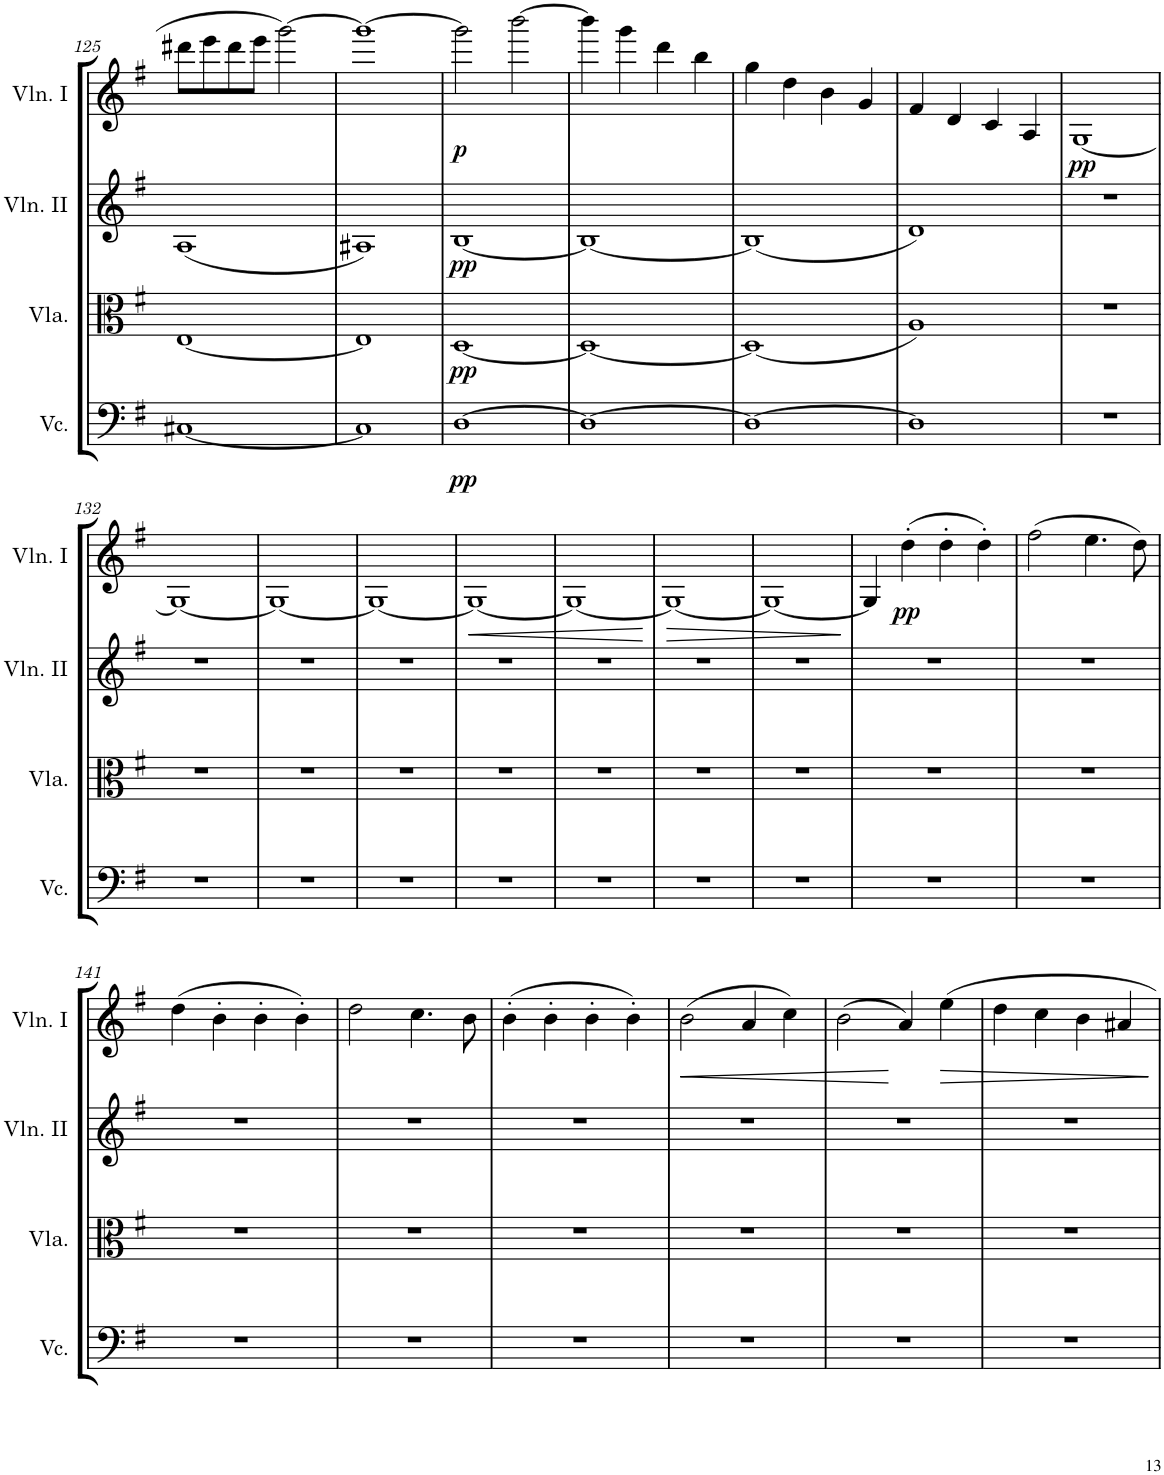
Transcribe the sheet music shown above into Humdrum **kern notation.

**kern	**dynam	**kern	**dynam	**kern	**dynam	**kern	**dynam
*part4	*part4	*part3	*part3	*part2	*part2	*part1	*part1
*staff4	*staff4	*staff3	*staff3	*staff2	*staff2	*staff1	*staff1
*I"Violoncellos	*	*I"Violas	*	*I"Violins II	*	*I"Violins I	*
*I'Vc.	*	*I'Vla.	*	*I'Vln. II	*	*I'Vln. I	*
!!LO:PB:g=z
*clefF4	*	*clefC3	*	*clefG2	*	*clefG2	*
*k[f#]	*	*k[f#]	*	*k[f#]	*	*k[f#]	*
*M4/4	*	*M4/4	*	*M4/4	*	*M4/4	*
=125	=125	=125	=125	=125	=125	=125	=125
[1C#X	.	[1E	.	(1A	.	8ddd#X\L	.
.	.	.	.	.	.	8eee\	.
.	.	.	.	.	.	8ddd#\	.
.	.	.	.	.	.	8eee\J	.
.	.	.	.	.	.	[2ggg\	.
=126	=126	=126	=126	=126	=126	=126	=126
1C#]	.	1E]	.	1A#X)	.	1ggg_	.
=127	=127	=127	=127	=127	=127	=127	=127
!	!LO:DY:b	!	!LO:DY:b	!	!LO:DY:b	!	!LO:DY:b
[1D	pp	[1D	pp	[1B	pp	2ggg\]	p
.	.	.	.	.	.	[2bbb\	.
=128	=128	=128	=128	=128	=128	=128	=128
1D_	.	1D_	.	1B_	.	4bbb\]	.
.	.	.	.	.	.	4ggg\	.
.	.	.	.	.	.	4ddd\	.
.	.	.	.	.	.	4bb\	.
=129	=129	=129	=129	=129	=129	=129	=129
1D_	.	(1D]	.	(1B]	.	4gg\	.
.	.	.	.	.	.	4dd\	.
.	.	.	.	.	.	4b\	.
.	.	.	.	.	.	4g/	.
=130	=130	=130	=130	=130	=130	=130	=130
1D]	.	1A)	.	1d)	.	4f#/	.
.	.	.	.	.	.	4d/	.
.	.	.	.	.	.	4c/	.
.	.	.	.	.	.	4A/	.
=131	=131	=131	=131	=131	=131	=131	=131
!	!	!	!	!	!	!	!LO:DY:b
1r	.	1r	.	1r	.	[1G	pp
!!LO:LB:g=z
=132	=132	=132	=132	=132	=132	=132	=132
1r	.	1r	.	1r	.	1G_	.
=133	=133	=133	=133	=133	=133	=133	=133
1r	.	1r	.	1r	.	1G_	.
=134	=134	=134	=134	=134	=134	=134	=134
1r	.	1r	.	1r	.	1G_	.
=135	=135	=135	=135	=135	=135	=135	=135
!	!	!	!	!	!	!	!LO:HP:b
1r	.	1r	.	1r	.	1G_	<
=136	=136	=136	=136	=136	=136	=136	=136
1r	.	1r	.	1r	.	1G_	.
.	.	.	.	.	.	.	[
=137	=137	=137	=137	=137	=137	=137	=137
!	!	!	!	!	!	!	!LO:HP:b
1r	.	1r	.	1r	.	1G_	>
=138	=138	=138	=138	=138	=138	=138	=138
1r	.	1r	.	1r	.	1G_	.
.	.	.	.	.	.	.	]
=139	=139	=139	=139	=139	=139	=139	=139
1r	.	1r	.	1r	.	4G/]	.
!	!	!	!	!	!	!	!LO:DY:b
.	.	.	.	.	.	(4dd'\	pp
.	.	.	.	.	.	4dd'\	.
.	.	.	.	.	.	4dd'\)	.
=140	=140	=140	=140	=140	=140	=140	=140
1r	.	1r	.	1r	.	(2ff#\	.
.	.	.	.	.	.	4.ee\	.
.	.	.	.	.	.	8dd\)	.
!!LO:LB:g=z
=141	=141	=141	=141	=141	=141	=141	=141
1r	.	1r	.	1r	.	(4dd\	.
.	.	.	.	.	.	4b'\	.
.	.	.	.	.	.	4b'\	.
.	.	.	.	.	.	4b'\)	.
=142	=142	=142	=142	=142	=142	=142	=142
1r	.	1r	.	1r	.	2dd\	.
.	.	.	.	.	.	4.cc\	.
.	.	.	.	.	.	8b\	.
=143	=143	=143	=143	=143	=143	=143	=143
1r	.	1r	.	1r	.	(4b'\	.
.	.	.	.	.	.	4b'\	.
.	.	.	.	.	.	4b'\	.
.	.	.	.	.	.	4b'\)	.
=144	=144	=144	=144	=144	=144	=144	=144
!	!	!	!	!	!	!	!LO:HP:b
1r	.	1r	.	1r	.	(2b\	<
.	.	.	.	.	.	4a/	.
.	.	.	.	.	.	4cc\)	.
=145	=145	=145	=145	=145	=145	=145	=145
1r	.	1r	.	1r	.	(2b\	.
.	.	.	.	.	.	4a/)	[
!	!	!	!	!	!	!	!LO:HP:b
.	.	.	.	.	.	4ee\	>
=146	=146	=146	=146	=146	=146	=146	=146
1r	.	1r	.	1r	.	4dd\	.
.	.	.	.	.	.	4cc\	.
.	.	.	.	.	.	4b\	.
.	.	.	.	.	.	4a#X/	.
.	.	.	.	.	.	.	]
=	=	=	=	=	=	=	=
*-	*-	*-	*-	*-	*-	*-	*-
